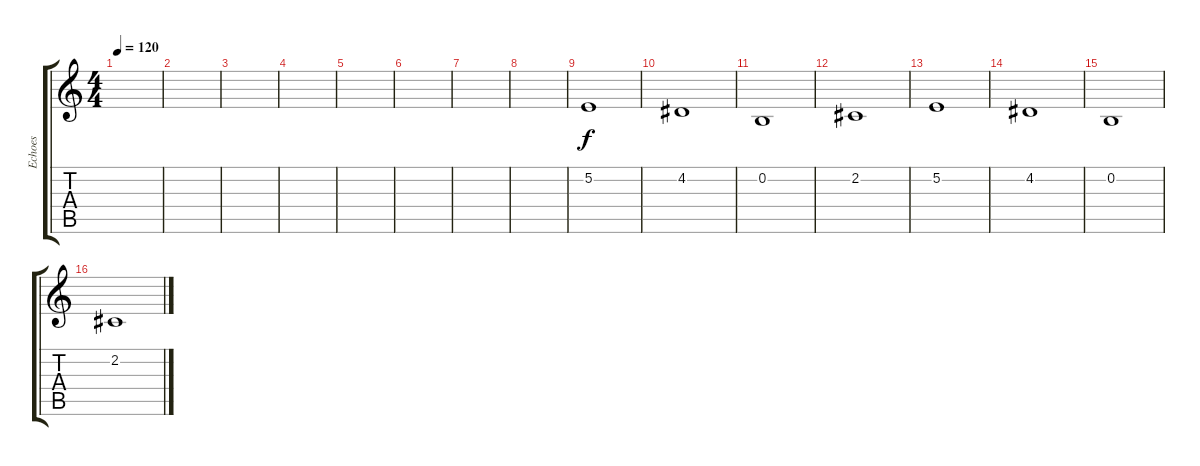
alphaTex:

\track ("Echoes" "Echoes") {instrument fx7echoes}
\staff {score tabs}
\tuning (E4 B3 G3 D3 A2 E2) {hide}
\ts (4 4)
\tempo 120
\clef g2
\ks c
|
|
|
|
|
|
|
|
5.2.1 |
4.2.1 |
0.2.1 |
2.2.1 |
5.2.1 |
4.2.1 |
0.2.1 |
2.2.1
